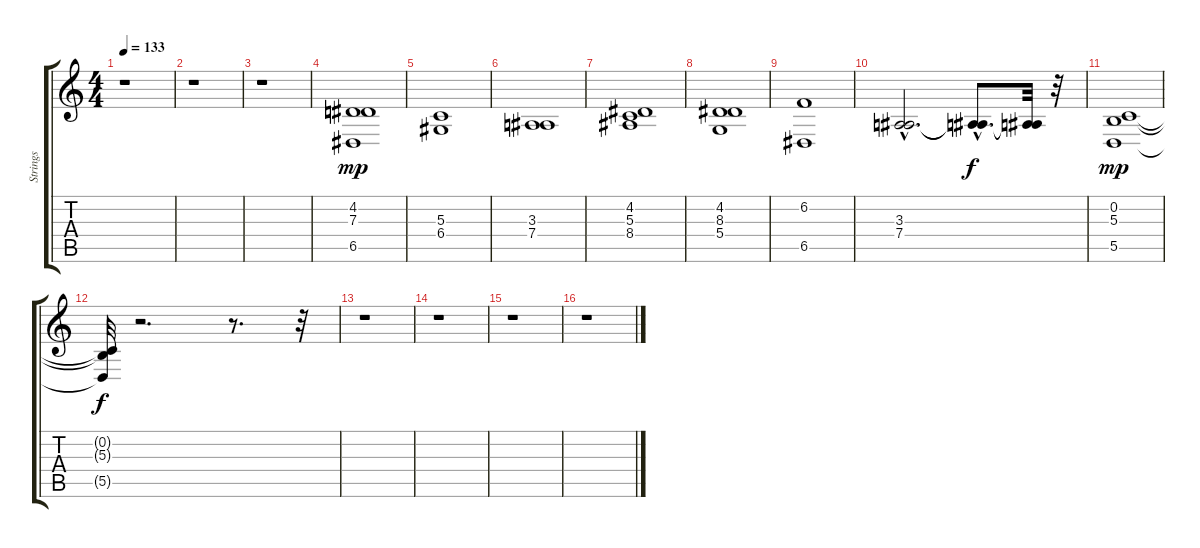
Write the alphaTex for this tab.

\track ("Strings" "Strings") {instrument synthstrings1}
\staff {score tabs}
\tuning (E4 B3 G3 D3 A2 E2) {hide}
\ts (4 4)
\tempo 133
\clef g2
\ks c
r.1{dy mp} |
r.1 |
r.1 |
(4.2 7.3 6.5).1 |
(5.3 6.4).1 |
(3.3 7.4).1 |
(4.2 5.3 8.4).1 |
(4.2 8.3 5.4).1 |
(6.2 6.5).1 |
(3.3{hac} 7.4{hac}).2{d} (3.3{hac t} 7.4{hac t}).8{d dy f} (3.3{t} 7.4{t}).32 r.32 |
(0.2 5.3 5.5).1{dy mp} |
(0.2{t} 5.3{t} 5.5{t}).32{dy f} r.2{d} r.8{d} r.32 |
r.1 |
r.1 |
r.1 |
r.1
